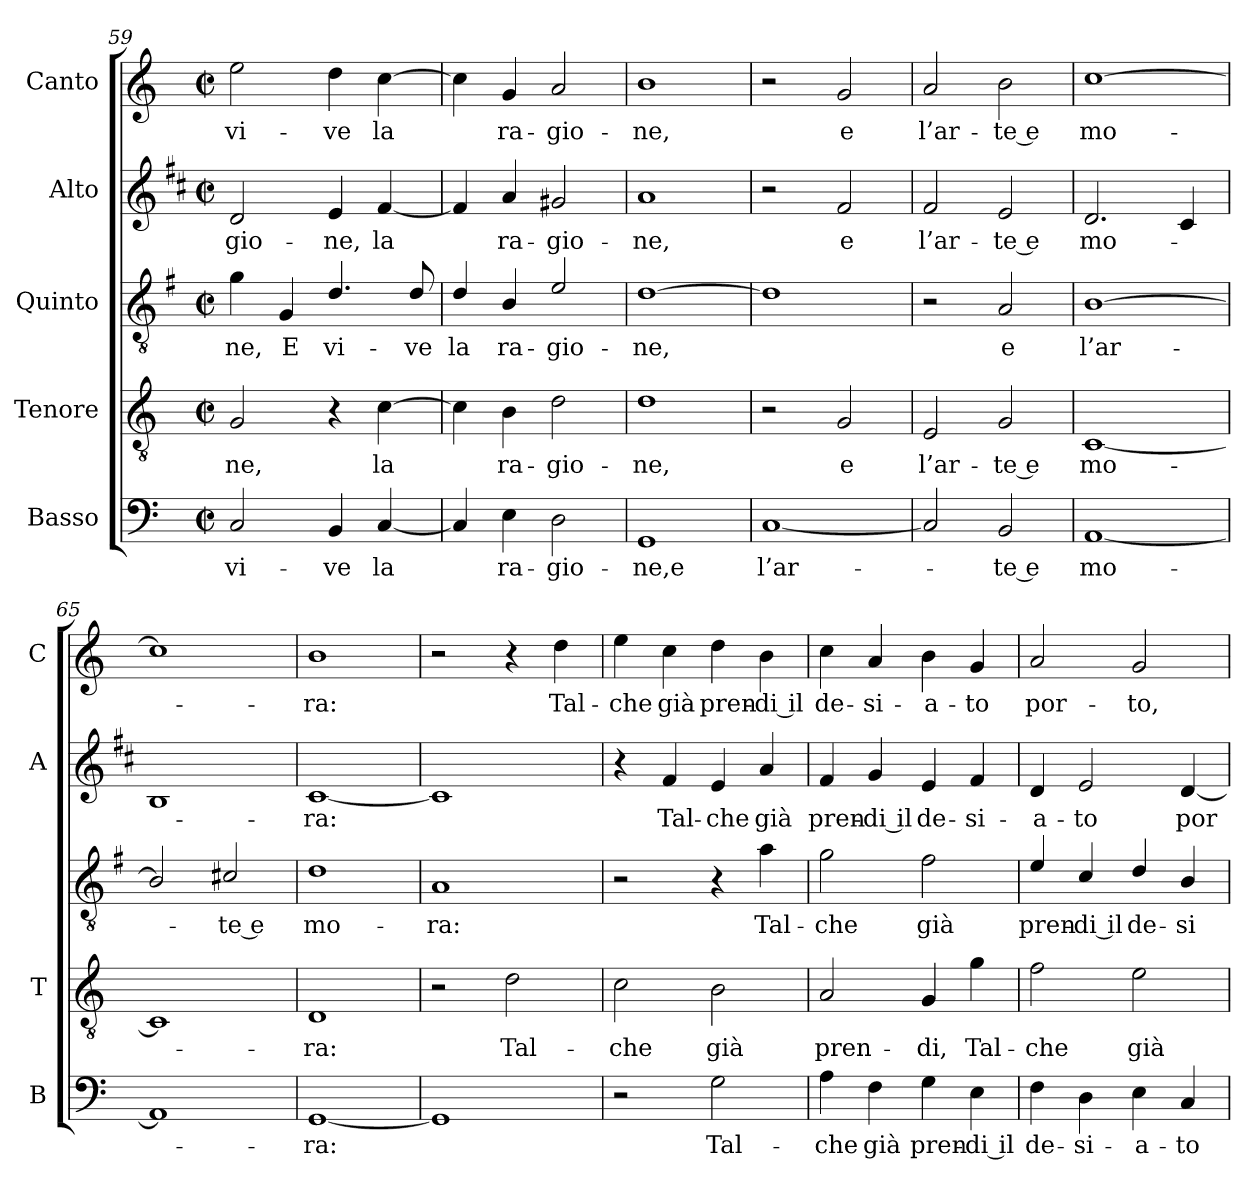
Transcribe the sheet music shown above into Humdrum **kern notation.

**kern	**text	**kern	**text	**kern	**text	**kern	**text	**kern	**text
*part5	*part5	*part4	*part4	*part3	*part3	*part2	*part2	*part1	*part1
*staff5	*staff5	*staff4	*staff4	*staff3	*staff3	*staff2	*staff2	*staff1	*staff1
*I"Basso	*	*I"Tenore	*	*I"Quinto	*	*I"Alto	*	*I"Canto	*
*I'B	*	*I'T	*	*	*	*I'A	*	*I'C	*
*clefF4	*	*clefGv2	*	*clefGv2	*	*clefG2	*	*clefG2	*
*	*	*	*	*ITrd4c7	*	*ITrd1c2	*	*	*
*k[]	*	*k[]	*	*k[]	*	*k[]	*	*k[]	*
*C:	*	*C:	*	*C:	*	*C:	*	*C:	*
*M2/2	*	*M2/2	*	*M2/2	*	*M2/2	*	*M2/2	*
*met(c|)	*	*met(c|)	*	*met(c|)	*	*met(c|)	*	*met(c|)	*
=59	=59	=59	=59	=59	=59	=59	=59	=59	=59
!	!LO:LY:b	!	!LO:LY:b	!	!LO:LY:b	!	!LO:LY:b	!	!LO:LY:b
2C/	vi-	2G/	-ne,	4c\	-ne,	2c/	-gio-	2ee\	vi-
!	!	!	!	!	!LO:LY:b	!	!	!	!
.	.	.	.	4C/	E	.	.	.	.
!	!LO:LY:b	!	!	!	!LO:LY:b	!	!LO:LY:b	!	!LO:LY:b
4BB/	-ve	4r	.	4.G/	vi-	4d/	-ne,	4dd\	-ve
!	!LO:LY:b	!	!LO:LY:b	!	!	!	!LO:LY:b	!	!LO:LY:b
[4C/	la	[4c\	la	.	.	[4e/	la	[4cc\	la
!	!	!	!	!	!LO:LY:b	!	!	!	!
.	.	.	.	8G/	-ve	.	.	.	.
=60	=60	=60	=60	=60	=60	=60	=60	=60	=60
!	!	!	!	!	!LO:LY:b	!	!	!	!
4C/]	.	4c\]	.	4G/	la	4e/]	.	4cc\]	.
!	!LO:LY:b	!	!LO:LY:b	!	!LO:LY:b	!	!LO:LY:b	!	!LO:LY:b
4E\	ra-	4B\	ra-	4E/	ra-	4g/	ra-	4g/	ra-
!	!LO:LY:b	!	!LO:LY:b	!	!LO:LY:b	!	!LO:LY:b	!	!LO:LY:b
2D\	-gio-	2d\	-gio-	2A/	-gio-	2f#X/	-gio-	2a/	-gio-
=61	=61	=61	=61	=61	=61	=61	=61	=61	=61
!	!LO:LY:b	!	!LO:LY:b	!	!LO:LY:b	!	!LO:LY:b	!	!LO:LY:b
1GG	-ne,e	1d	-ne,	[1G	-ne,	1g	-ne,	1b	-ne,
=62	=62	=62	=62	=62	=62	=62	=62	=62	=62
!	!LO:LY:b	!	!	!	!	!	!	!	!
[1C	l’ar-	2r	.	1G]	.	2r	.	2r	.
!	!	!	!LO:LY:b	!	!	!	!LO:LY:b	!	!LO:LY:b
.	.	2G/	e	.	.	2e/	e	2g/	e
=63	=63	=63	=63	=63	=63	=63	=63	=63	=63
!	!	!	!LO:LY:b	!	!	!	!LO:LY:b	!	!LO:LY:b
2C/]	.	2E/	l’ar-	2r	.	2e/	l’ar-	2a/	l’ar-
!	!LO:LY:b	!	!LO:LY:b	!	!LO:LY:b	!	!LO:LY:b	!	!LO:LY:b
2BB/	-te e	2G/	-te e	2D/	e	2d/	-te e	2b\	-te e
!!LO:PB:g=z
=64	=64	=64	=64	=64	=64	=64	=64	=64	=64
!	!LO:LY:b	!	!LO:LY:b	!	!LO:LY:b	!	!LO:LY:b	!	!LO:LY:b
[1AA	mo-	[1C	mo-	[1E	l’ar-	2.c/	mo-	[1cc	mo-
.	.	.	.	.	.	4B/	.	.	.
=65	=65	=65	=65	=65	=65	=65	=65	=65	=65
1AA]	.	1C]	.	2E/]	.	1A	.	1cc]	.
!	!	!	!	!	!LO:LY:b	!	!	!	!
.	.	.	.	2F#X/	-te e	.	.	.	.
=66	=66	=66	=66	=66	=66	=66	=66	=66	=66
!	!LO:LY:b	!	!LO:LY:b	!	!LO:LY:b	!	!LO:LY:b	!	!LO:LY:b
[1GG	-ra:	1D	-ra:	1G	mo-	[1B	-ra:	1b	-ra:
=67	=67	=67	=67	=67	=67	=67	=67	=67	=67
!	!	!	!	!	!LO:LY:b	!	!	!	!
1GG]	.	2r	.	1D	-ra:	1B]	.	2r	.
!	!	!	!LO:LY:b	!	!	!	!	!	!
.	.	2d\	Tal-	.	.	.	.	4r	.
!	!	!	!	!	!	!	!	!	!LO:LY:b
.	.	.	.	.	.	.	.	4dd\	Tal-
=68	=68	=68	=68	=68	=68	=68	=68	=68	=68
!	!	!	!LO:LY:b	!	!	!	!	!	!LO:LY:b
2r	.	2c\	-che	2r	.	4r	.	4ee\	-che
!	!	!	!	!	!	!	!LO:LY:b	!	!LO:LY:b
.	.	.	.	.	.	4e/	Tal-	4cc\	già
!	!LO:LY:b	!	!LO:LY:b	!	!	!	!LO:LY:b	!	!LO:LY:b
2G\	Tal-	2B\	già	4r	.	4d/	-che	4dd\	pren-
!	!	!	!	!	!LO:LY:b	!	!LO:LY:b	!	!LO:LY:b
.	.	.	.	4d\	Tal-	4g/	già	4b\	-di il
=69	=69	=69	=69	=69	=69	=69	=69	=69	=69
!	!LO:LY:b	!	!LO:LY:b	!	!LO:LY:b	!	!LO:LY:b	!	!LO:LY:b
4A\	-che	2A/	pren-	2c\	-che	4e/	pren-	4cc\	de-
!	!LO:LY:b	!	!	!	!	!	!LO:LY:b	!	!LO:LY:b
4F\	già	.	.	.	.	4f/	-di il	4a/	-si-
!	!LO:LY:b	!	!LO:LY:b	!	!LO:LY:b	!	!LO:LY:b	!	!LO:LY:b
4G\	pren-	4G/	-di,	2B\	già	4d/	de-	4b\	-a-
!	!LO:LY:b	!	!LO:LY:b	!	!	!	!LO:LY:b	!	!LO:LY:b
4E\	-di il	4g\	Tal-	.	.	4e/	-si-	4g/	-to
=70	=70	=70	=70	=70	=70	=70	=70	=70	=70
!	!LO:LY:b	!	!LO:LY:b	!	!LO:LY:b	!	!LO:LY:b	!	!LO:LY:b
4F\	de-	2f\	-che	4A/	pren-	4c/	-a-	2a/	por-
!	!LO:LY:b	!	!	!	!LO:LY:b	!	!LO:LY:b	!	!
4D\	-si-	.	.	4F/	-di il	2d/	-to	.	.
!	!LO:LY:b	!	!LO:LY:b	!	!LO:LY:b	!	!	!	!LO:LY:b
4E\	-a-	2e\	già	4G/	de-	.	.	2g/	-to,
!	!LO:LY:b	!	!	!	!LO:LY:b	!	!LO:LY:b	!	!
4C/	-to	.	.	4E/	-si-	[4c/	por-	.	.
=	=	=	=	=	=	=	=	=	=
*-	*-	*-	*-	*-	*-	*-	*-	*-	*-
